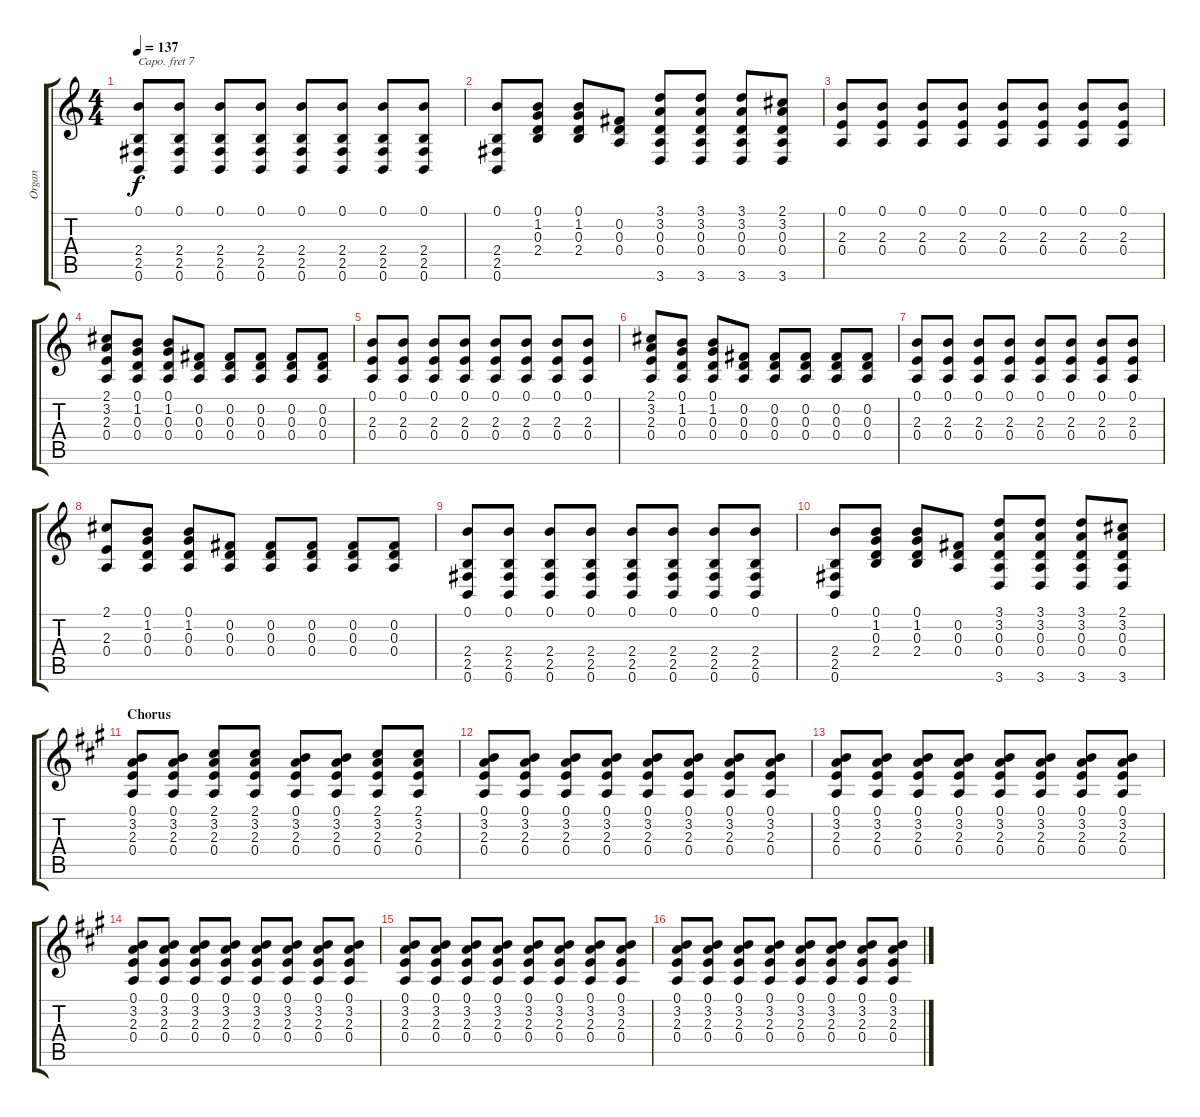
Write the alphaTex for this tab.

\track ("Organ" "Organ") {instrument drawbarorgan}
\staff {score tabs}
\capo 7
\tuning (E4 B3 G3 D3 A2 E2) {hide}
\ts (4 4)
\tempo 137
\clef g2
\ks c
(0.1 2.4 2.5 0.6).8{dy f} (0.1 2.4 2.5 0.6).8 (0.1 2.4 2.5 0.6).8 (0.1 2.4 2.5 0.6).8 (0.1 2.4 2.5 0.6).8 (0.1 2.4 2.5 0.6).8 (0.1 2.4 2.5 0.6).8 (0.1 2.4 2.5 0.6).8 |
(0.1 2.4 2.5 0.6).8 (0.1 1.2 0.3 2.4).8 (0.1 1.2 0.3 2.4).8 (0.2 0.3 0.4).8 (3.1 3.2 0.3 0.4 3.6).8 (3.1 3.2 0.3 0.4 3.6).8 (3.1 3.2 0.3 0.4 3.6).8 (2.1 3.2 0.3 0.4 3.6).8 |
(0.1 2.3 0.4).8 (0.1 2.3 0.4).8 (0.1 2.3 0.4).8 (0.1 2.3 0.4).8 (0.1 2.3 0.4).8 (0.1 2.3 0.4).8 (0.1 2.3 0.4).8 (0.1 2.3 0.4).8 |
(2.1 3.2 2.3 0.4).8 (0.1 1.2 0.3 0.4).8 (0.1 1.2 0.3 0.4).8 (0.2 0.3 0.4).8 (0.2 0.3 0.4).8 (0.2 0.3 0.4).8 (0.2 0.3 0.4).8 (0.2 0.3 0.4).8 |
(0.1 2.3 0.4).8 (0.1 2.3 0.4).8 (0.1 2.3 0.4).8 (0.1 2.3 0.4).8 (0.1 2.3 0.4).8 (0.1 2.3 0.4).8 (0.1 2.3 0.4).8 (0.1 2.3 0.4).8 |
(2.1 3.2 2.3 0.4).8 (0.1 1.2 0.3 0.4).8 (0.1 1.2 0.3 0.4).8 (0.2 0.3 0.4).8 (0.2 0.3 0.4).8 (0.2 0.3 0.4).8 (0.2 0.3 0.4).8 (0.2 0.3 0.4).8 |
(0.1 2.3 0.4).8 (0.1 2.3 0.4).8 (0.1 2.3 0.4).8 (0.1 2.3 0.4).8 (0.1 2.3 0.4).8 (0.1 2.3 0.4).8 (0.1 2.3 0.4).8 (0.1 2.3 0.4).8 |
(2.1 2.3 0.4).8 (0.1 1.2 0.3 0.4).8 (0.1 1.2 0.3 0.4).8 (0.2 0.3 0.4).8 (0.2 0.3 0.4).8 (0.2 0.3 0.4).8 (0.2 0.3 0.4).8 (0.2 0.3 0.4).8 |
(0.1 2.4 2.5 0.6).8 (0.1 2.4 2.5 0.6).8 (0.1 2.4 2.5 0.6).8 (0.1 2.4 2.5 0.6).8 (0.1 2.4 2.5 0.6).8 (0.1 2.4 2.5 0.6).8 (0.1 2.4 2.5 0.6).8 (0.1 2.4 2.5 0.6).8 |
(0.1 2.4 2.5 0.6).8 (0.1 1.2 0.3 2.4).8 (0.1 1.2 0.3 2.4).8 (0.2 0.3 0.4).8 (3.1 3.2 0.3 0.4 3.6).8 (3.1 3.2 0.3 0.4 3.6).8 (3.1 3.2 0.3 0.4 3.6).8 (2.1 3.2 0.3 0.4 3.6).8 |
\section ("" "Chorus")
\ks a
(0.1 3.2 2.3 0.4).8 (0.1 3.2 2.3 0.4).8 (2.1 3.2 2.3 0.4).8 (2.1 3.2 2.3 0.4).8 (0.1 3.2 2.3 0.4).8 (0.1 3.2 2.3 0.4).8 (2.1 3.2 2.3 0.4).8 (2.1 3.2 2.3 0.4).8 |
(0.1 3.2 2.3 0.4).8 (0.1 3.2 2.3 0.4).8 (0.1 3.2 2.3 0.4).8 (0.1 3.2 2.3 0.4).8 (0.1 3.2 2.3 0.4).8 (0.1 3.2 2.3 0.4).8 (0.1 3.2 2.3 0.4).8 (0.1 3.2 2.3 0.4).8 |
(0.1 3.2 2.3 0.4).8 (0.1 3.2 2.3 0.4).8 (0.1 3.2 2.3 0.4).8 (0.1 3.2 2.3 0.4).8 (0.1 3.2 2.3 0.4).8 (0.1 3.2 2.3 0.4).8 (0.1 3.2 2.3 0.4).8 (0.1 3.2 2.3 0.4).8 |
(0.1 3.2 2.3 0.4).8 (0.1 3.2 2.3 0.4).8 (0.1 3.2 2.3 0.4).8 (0.1 3.2 2.3 0.4).8 (0.1 3.2 2.3 0.4).8 (0.1 3.2 2.3 0.4).8 (0.1 3.2 2.3 0.4).8 (0.1 3.2 2.3 0.4).8 |
(0.1 3.2 2.3 0.4).8 (0.1 3.2 2.3 0.4).8 (0.1 3.2 2.3 0.4).8 (0.1 3.2 2.3 0.4).8 (0.1 3.2 2.3 0.4).8 (0.1 3.2 2.3 0.4).8 (0.1 3.2 2.3 0.4).8 (0.1 3.2 2.3 0.4).8 |
(0.1 3.2 2.3 0.4).8 (0.1 3.2 2.3 0.4).8 (0.1 3.2 2.3 0.4).8 (0.1 3.2 2.3 0.4).8 (0.1 3.2 2.3 0.4).8 (0.1 3.2 2.3 0.4).8 (0.1 3.2 2.3 0.4).8 (0.1 3.2 2.3 0.4).8
